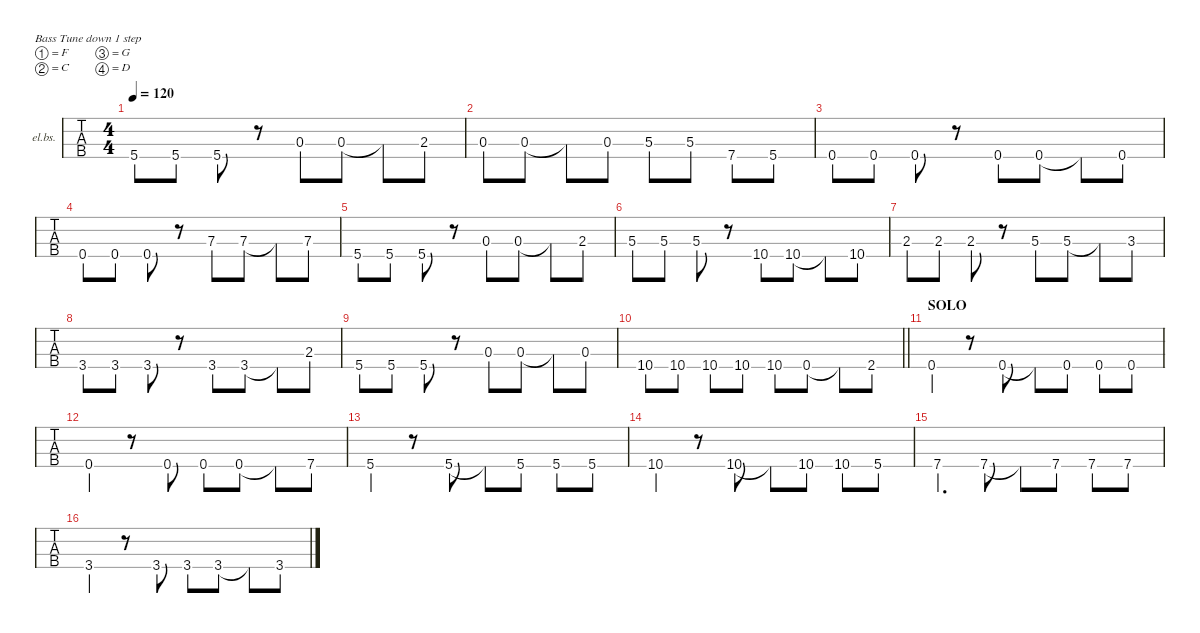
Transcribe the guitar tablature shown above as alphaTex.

\defaultSystemsLayout 4
\hideDynamics
\bracketExtendMode nobrackets
\firstSystemTrackNameOrientation horizontal
\track ("Electric Bass" "el.bs.") {instrument electricbassfinger}
\staff {tabs}
\tuning (F2 C2 G1 D1)
\ts (4 4)
\tempo 120
\clef f4
\ks dminor
5.4{acc forcenatural}.8{dy ff} 5.4{acc forcenatural}.8 5.4{acc forcenatural}.8 r.8 0.3{acc forcenatural}.8 0.3{acc forcenatural}.8 0.3{t acc forcenatural}.8 2.3{acc forcenatural}.8 |
0.3{acc forcenatural}.8 0.3{acc forcenatural}.8 0.3{t acc forcenatural}.8 0.3{acc forcenatural}.8 5.3{acc forcenatural}.8 5.3{acc forcenatural}.8 7.4{acc forcenatural}.8 5.4{acc forcenatural}.8 |
0.4{acc forcenatural}.8 0.4{acc forcenatural}.8 0.4{acc forcenatural}.8 r.8 0.4{acc forcenatural}.8 0.4{acc forcenatural}.8 0.4{t acc forcenatural}.8 0.4{acc forcenatural}.8 |
0.4{acc forcenatural}.8 0.4{acc forcenatural}.8 0.4{acc forcenatural}.8 r.8 7.3{acc forcenatural}.8 7.3{acc forcenatural}.8 7.3{t acc forcenatural}.8 7.3{acc forcenatural}.8 |
5.4{acc forcenatural}.8 5.4{acc forcenatural}.8 5.4{acc forcenatural}.8 r.8 0.3{acc forcenatural}.8 0.3{acc forcenatural}.8 0.3{t acc forcenatural}.8 2.3{acc forcenatural}.8 |
5.3{acc forcenatural}.8 5.3{acc forcenatural}.8 5.3{acc forcenatural}.8 r.8 10.4{acc forcenatural}.8 10.4{acc forcenatural}.8 10.4{t acc forcenatural}.8 10.4{acc forcenatural}.8 |
2.3{acc forcenatural}.8 2.3{acc forcenatural}.8 2.3{acc forcenatural}.8 r.8 5.3{acc forcenatural}.8 5.3{acc forcenatural}.8 5.3{t acc forcenatural}.8 3.3{acc b}.8 |
3.4{acc forcenatural}.8 3.4{acc forcenatural}.8 3.4{acc forcenatural}.8 r.8 3.4{acc forcenatural}.8 3.4{acc forcenatural}.8 3.4{t acc forcenatural}.8 2.3{acc forcenatural}.8 |
5.4{acc forcenatural}.8 5.4{acc forcenatural}.8 5.4{acc forcenatural}.8 r.8 0.3{acc forcenatural}.8 0.3{acc forcenatural}.8 0.3{t acc forcenatural}.8 0.3{acc forcenatural}.8 |
\barLineRight lightlight
10.4{acc forcenatural}.8 10.4{acc forcenatural}.8 10.4{acc forcenatural}.8 10.4{acc forcenatural}.8 10.4{acc forcenatural}.8 0.4{acc forcenatural}.8 0.4{t acc forcenatural}.8 2.4{acc forcenatural}.8 |
\section ("" "SOLO")
0.4{acc forcenatural}.4 r.8 0.4{acc forcenatural}.8 0.4{t acc forcenatural}.8 0.4{acc forcenatural}.8 0.4{acc forcenatural}.8 0.4{acc forcenatural}.8 |
0.4{acc forcenatural}.4 r.8 0.4{acc forcenatural}.8 0.4{acc forcenatural}.8 0.4{acc forcenatural}.8 0.4{t acc forcenatural}.8 7.4{acc forcenatural}.8 |
5.4{acc forcenatural}.4 r.8 5.4{acc forcenatural}.8 5.4{t acc forcenatural}.8 5.4{acc forcenatural}.8 5.4{acc forcenatural}.8 5.4{acc forcenatural}.8 |
10.4{acc forcenatural}.4 r.8 10.4{acc forcenatural}.8 10.4{t acc forcenatural}.8 10.4{acc forcenatural}.8 10.4{acc forcenatural}.8 5.4{acc forcenatural}.8 |
7.4{acc forcenatural}.4{d} 7.4{acc forcenatural}.8 7.4{t acc forcenatural}.8 7.4{acc forcenatural}.8 7.4{acc forcenatural}.8 7.4{acc forcenatural}.8 |
3.4{acc forcenatural}.4 r.8 3.4{acc forcenatural}.8 3.4{acc forcenatural}.8 3.4{acc forcenatural}.8 3.4{t acc forcenatural}.8 3.4{acc forcenatural}.8
